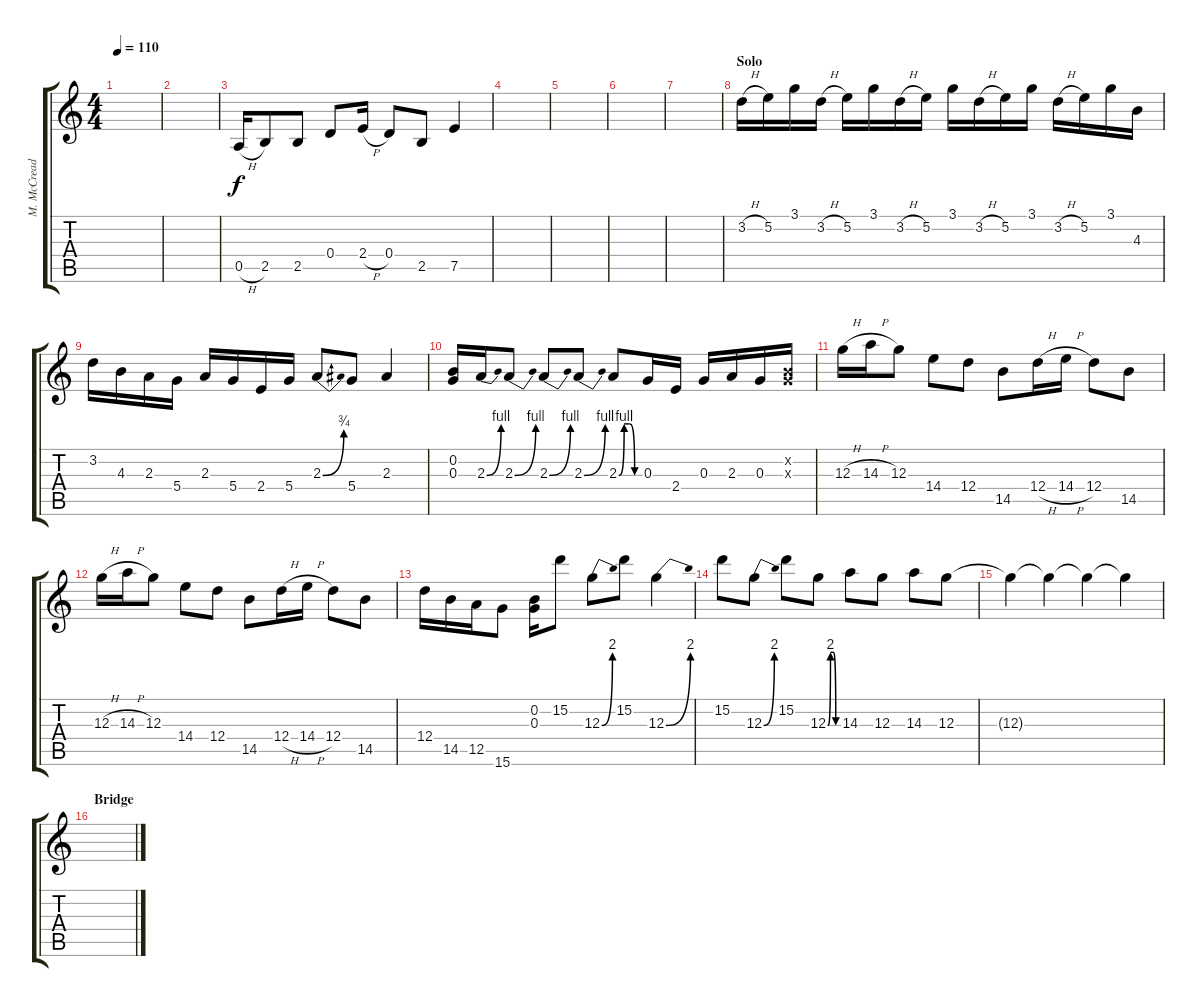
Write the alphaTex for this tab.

\track ("M. McCready (Solos)" "M. McCread") {instrument electricguitarclean}
\staff {score tabs}
\tuning (E4 B3 G3 D3 A2 E2) {hide}
\ts (4 4)
\tempo 110
\clef g2
\ks c
|
|
0.5{h}.16 2.5.8 2.5.8 0.4.8 2.4{h}.16 0.4.8 2.5.8 7.5.4 |
|
|
|
|
\section ("" "Solo")
3.2{h}.16 5.2.16 3.1.16 3.2{h}.16 5.2.16 3.1.16 3.2{h}.16 5.2.16 3.1.16 3.2{h}.16 5.2.16 3.1.16 3.2{h}.16 5.2.16 3.1.16 4.3.16 |
3.2.16 4.3.16 2.3.16 5.4.16 2.3.16 5.4.16 2.4.16 5.4.16 2.3{be (bend 0 0 60 3)}.8 5.4.8 2.3.4 |
(0.2 0.3).16 2.3{be (bend 0 0 60 4)}.16 2.3{be (bend 0 0 60 4)}.8 2.3{be (bend 0 0 60 4)}.8 2.3{be (bend 0 0 60 4)}.8 2.3{be (custom 0 0 15 4 30 4 45 0 60 0)}.8 0.3.16 2.4.16 0.3.16 2.3.16 0.3.16 (0.2{x} 0.3{x}).16 |
12.3{h}.16 14.3{h}.16 12.3.8 14.4.8 12.4.8 14.5.8 12.4{h}.16 14.4{h}.16 12.4.8 14.5.8 |
12.3{h}.16 14.3{h}.16 12.3.8 14.4.8 12.4.8 14.5.8 12.4{h}.16 14.4{h}.16 12.4.8 14.5.8 |
12.4.16 14.5.16 12.5.16 15.6.8 (0.2 0.3).16 15.2.8 12.3{be (bend 0 0 60 8)}.8 15.2.8 12.3{be (bend 0 0 60 8)}.4 |
15.2.8 12.3{be (bend 0 0 60 8)}.8 15.2.8 12.3{be (custom 0 0 15 8 30 8 45 0 60 0)}.8 14.3.8 12.3.8 14.3.8 12.3.8 |
12.3{t}.4 12.3{t}.4 12.3{t}.4 12.3{t}.4 |
\section ("" "Bridge")
